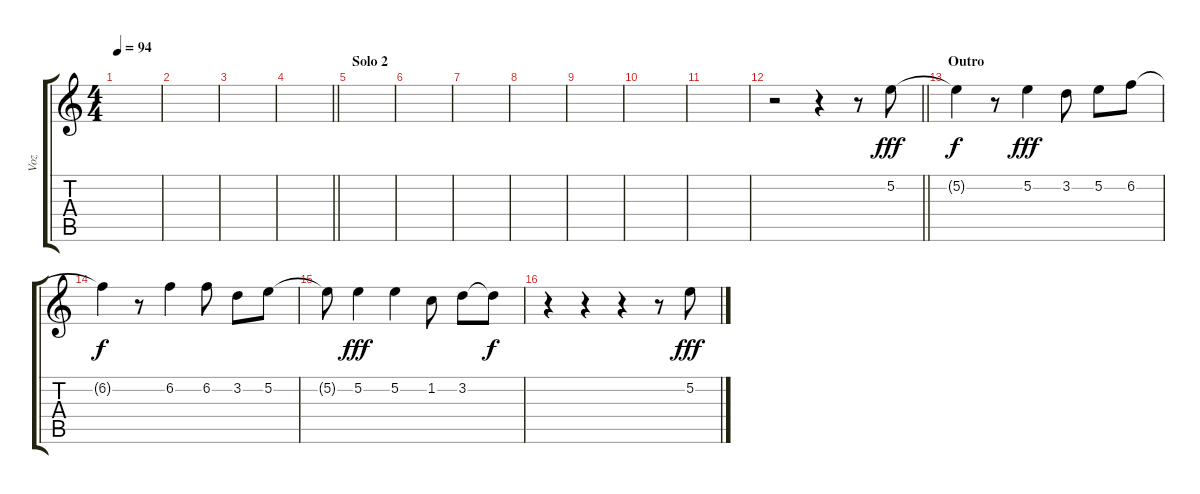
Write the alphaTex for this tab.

\track ("Voz" "Voz") {instrument acousticguitarsteel}
\staff {score tabs}
\tuning (E4 B3 G3 D3 A2 E2) {hide}
\ts (4 4)
\tempo 94
\clef g2
\ks c
|
|
|
\barLineRight lightlight
|
\section ("" "Solo 2")
|
|
|
|
|
|
|
\barLineRight lightlight
r.2 r.4 r.8 5.2.8{dy fff} |
\section ("" "Outro")
5.2{t}.4{dy f} r.8 5.2.4{dy fff} 3.2.8 5.2.8 6.2.8 |
6.2{t}.4{dy f} r.8 6.2.4 6.2.8 3.2.8 5.2.8 |
5.2{t}.8 5.2.4{dy fff} 5.2.4 1.2.8 3.2.8 3.2{t}.8{dy f} |
r.4 r.4 r.4 r.8 5.2.8{dy fff}
